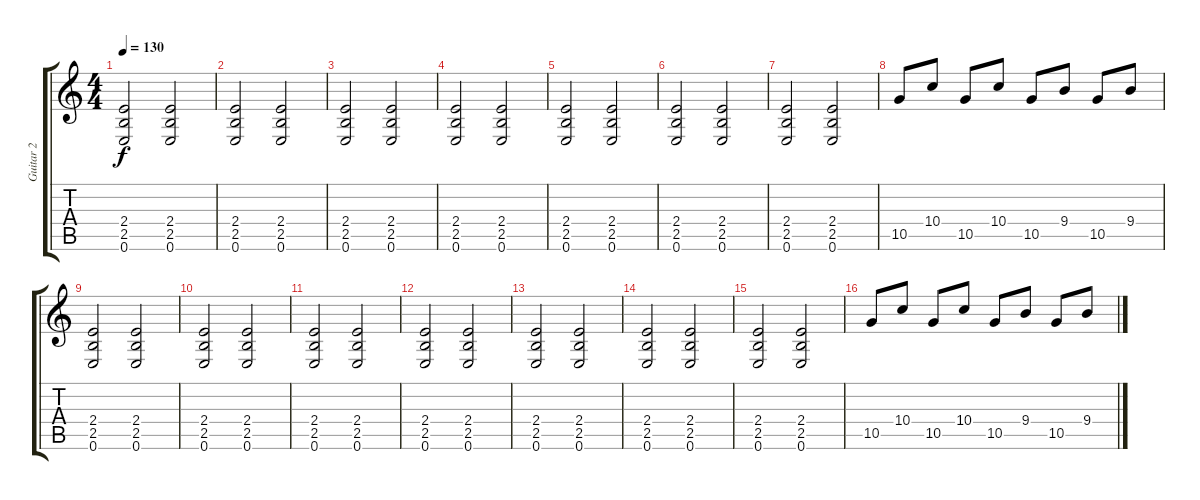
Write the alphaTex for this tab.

\track ("Guitar 2" "Guitar 2") {instrument distortionguitar}
\staff {score tabs}
\tuning (E4 B3 G3 D3 A2 E2) {hide}
\ts (4 4)
\tempo 130
\clef g2
\ks c
(2.4 2.5 0.6).2{dy f} (2.4 2.5 0.6).2 |
(2.4 2.5 0.6).2 (2.4 2.5 0.6).2 |
(2.4 2.5 0.6).2 (2.4 2.5 0.6).2 |
(2.4 2.5 0.6).2 (2.4 2.5 0.6).2 |
(2.4 2.5 0.6).2 (2.4 2.5 0.6).2 |
(2.4 2.5 0.6).2 (2.4 2.5 0.6).2 |
(2.4 2.5 0.6).2 (2.4 2.5 0.6).2 |
10.5.8 10.4.8 10.5.8 10.4.8 10.5.8 9.4.8 10.5.8 9.4.8 |
(2.4 2.5 0.6).2 (2.4 2.5 0.6).2 |
(2.4 2.5 0.6).2 (2.4 2.5 0.6).2 |
(2.4 2.5 0.6).2 (2.4 2.5 0.6).2 |
(2.4 2.5 0.6).2 (2.4 2.5 0.6).2 |
(2.4 2.5 0.6).2 (2.4 2.5 0.6).2 |
(2.4 2.5 0.6).2 (2.4 2.5 0.6).2 |
(2.4 2.5 0.6).2 (2.4 2.5 0.6).2 |
10.5.8 10.4.8 10.5.8 10.4.8 10.5.8 9.4.8 10.5.8 9.4.8
